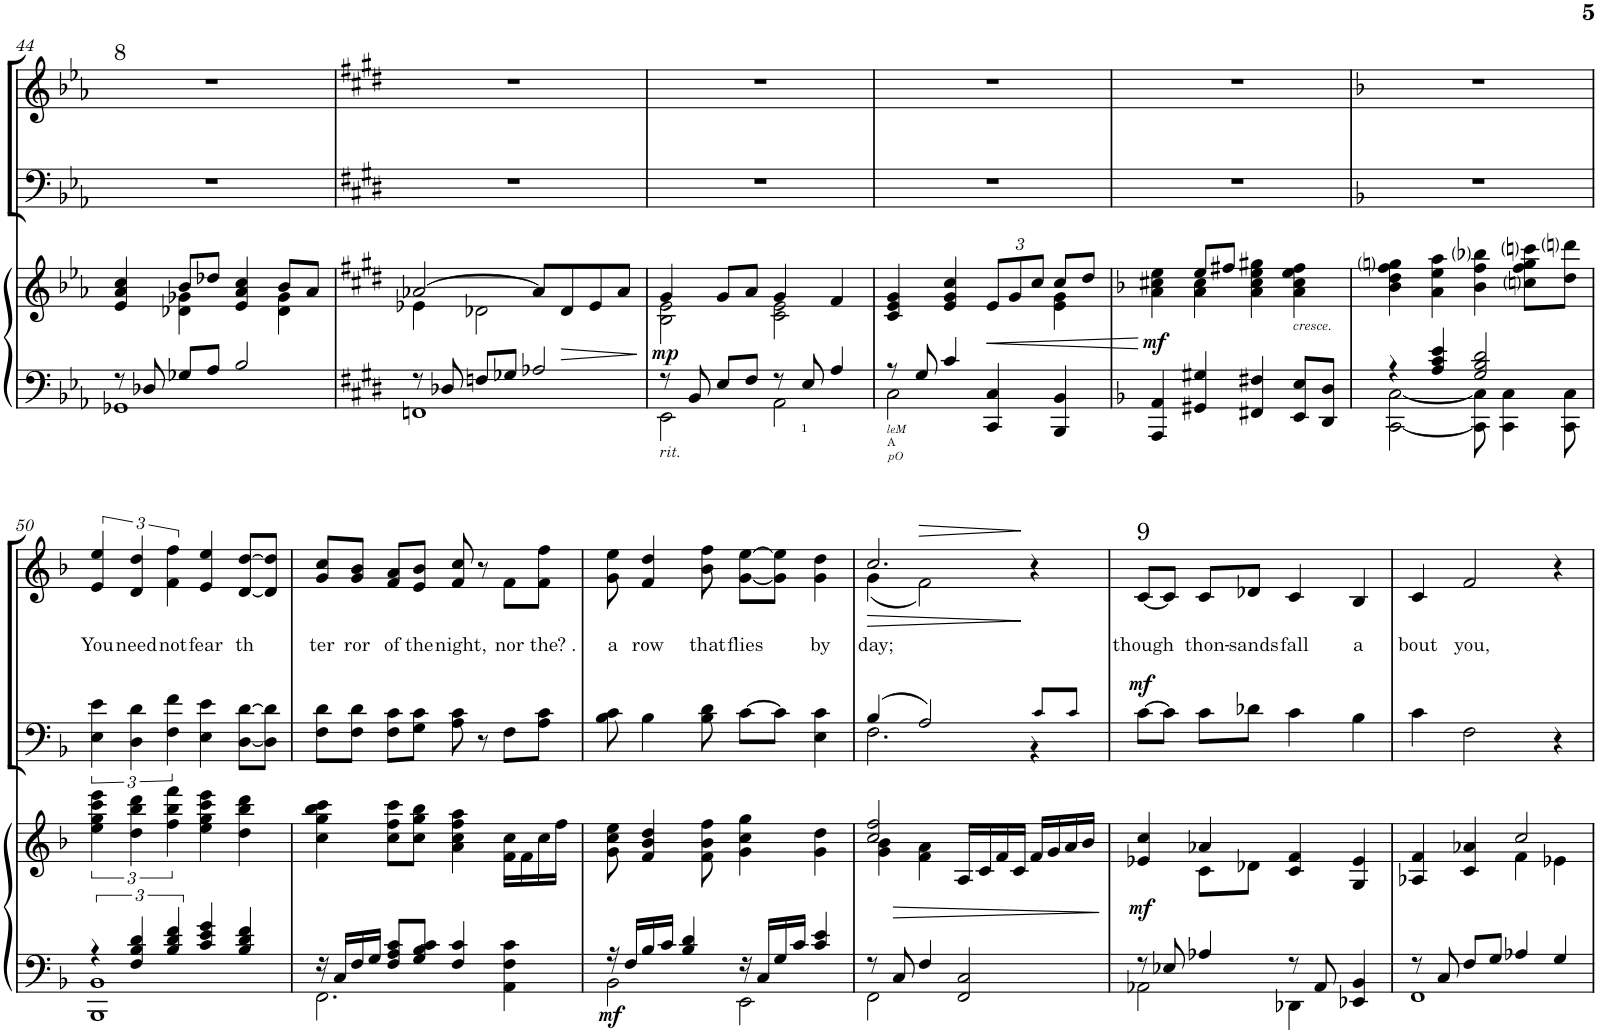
**kern	**kern	**dynam	**kern	**dynam	**kern	**text	**dynam
*part3	*part3	*part3	*part2	*part2	*part1	*part1	*part1
*staff4	*staff3	*staff3/4	*staff2	*staff2	*staff1	*staff1	*staff1
*I"Midi_1	*	*	*I"Midi_1	*	*I"Midi_1	*	*
!!LO:PB:g=z
*clefF4	*clefG2	*	*clefF4	*	*clefG2	*	*
*Trd0c3	*Trd0c3	*	*	*	*	*	*
*k[b-e-a-]	*k[b-e-a-]	*	*k[b-e-a-]	*	*k[b-e-a-]	*	*
*E-:	*E-:	*	*E-:	*	*E-:	*	*
*M4/4	*M4/4	*	*M4/4	*	*M4/4	*	*
=44	=44	=44	=44	=44	=44	=44	=44
*^	*^	*	*	*	*	*	*
!	!	!	!	!	!	!	!LO:TX:a:t=8	!	!
8r	1GG-X	4e-/ 4a-/ 4cc/	4ryy	.	1r	.	1r	.	.
8D-X/	.	.	.	.	.	.	.	.	.
8G-X/L	.	8b-/L	4d-X\ 4g-X\	.	.	.	.	.	.
8A-/J	.	8dd-X/J	.	.	.	.	.	.	.
2B-/	.	4e-/ 4a-/ 4cc/	4ryy	.	.	.	.	.	.
.	.	8b-/L	4d-\ 4g-\	.	.	.	.	.	.
.	.	8a-/J	.	.	.	.	.	.	.
=45	=45	=45	=45	=45	=45	=45	=45	=45	=45
*k[f#c#g#d#]	*	*k[f#c#g#d#]	*	*	*k[f#c#g#d#]	*	*k[f#c#g#d#]	*	*
*E:	*	*E:	*	*	*E:	*	*E:	*	*
8r	1FFn	[2a-X/	4e-X\	.	1r	.	1r	.	.
8D-X/	.	.	.	.	.	.	.	.	.
8Fn/L	.	.	2d-X\	.	.	.	.	.	.
8G-X/J	.	.	.	.	.	.	.	.	.
2A-X/	.	8a-/L]	.	.	.	.	.	.	.
!	!	!	!	!LO:HP:b	!	!	!	!	!
.	.	8d-/	.	>	.	.	.	.	.
.	.	8e-/	4ryy	.	.	.	.	.	.
.	.	8a-/J	.	.	.	.	.	.	.
=46	=46	=46	=46	=46	=46	=46	=46	=46	=46
!LO:TX:b:i:t=rit.	!	!	!	!	!	!	!	!	!
!	!	!	!	!LO:DY:b	!	!	!	!	!
8r	2EE\	4g#/	2B\ 2e\	mp	1r	.	1r	.	.
8BB/	.	.	.	.	.	.	.	.	.
8E/L	.	8g#/L	.	.	.	.	.	.	.
8F#/J	.	8a/J	.	.	.	.	.	.	.
8r	2AA\	4g#/	2c#\ 2e\	.	.	.	.	.	.
!LO:TX:b:t=1	!	!	!	!	!	!	!	!	!
8E/	.	.	.	.	.	.	.	.	.
4A/	.	4f#/	.	.	.	.	.	.	.
=47	=47	=47	=47	=47	=47	=47	=47	=47	=47
!LO:TX:b:i:t=leM	!	!	!	!	!	!	!	!	!
!LO:TX:b:t=A	!	!	!	!	!	!	!	!	!
!LO:TX:b:i:t=pO	!	!	!	!	!	!	!	!	!
8r	2C#\	4c#/ 4e/ 4g#/	2ryy	.	1r	.	1r	.	.
8G#/	.	.	.	.	.	.	.	.	.
4c#/	.	4e/ 4g#/ 4cc#/	.	.	.	.	.	.	.
*	*	*Xbrackettup	*	*	*	*	*	*	*
!	!	!	!	!LO:HP:b	!	!	!	!	!
4CC#/ 4C#/	2ryy	12e/L	4ryy	<	.	.	.	.	.
.	.	12g#/	.	.	.	.	.	.	.
.	.	12cc#/J	.	.	.	.	.	.	.
4BBB/ 4BB/	.	8cc#/L	4e\ 4g#\	.	.	.	.	.	.
.	.	8dd#/J	.	.	.	.	.	.	.
*v	*v	*	*	*	*	*	*	*	*
*	*v	*v	*	*	*	*	*	*
.	.	]	.	.	.	.	.
=48	=48	=48	=48	=48	=48	=48	=48
*k[b-]	*k[b-]	*	*	*	*	*	*
*F:	*F:	*	*	*	*	*	*
*	*^	*	*	*	*	*	*
!	!	!	!LO:DY:b	!	!	!	!	!
4AAA/ 4AA/	4a\ 4cc#X\ 4ee\	4ryy	mf	1r	.	1r	.	.
4GG#X/ 4G#X/	8ee/L	4a\ 4cc#\	.	.	.	.	.	.
.	8ff#X/J	.	.	.	.	.	.	.
4FF#X/ 4F#X/	4a\ 4cc#\ 4ee\ 4gg#X\	2ryy	.	.	.	.	.	.
!	!LO:TX:b:i:t=cresce.	!	!	!	!	!	!	!
8EE/ 8E/L	4a\ 4cc#\ 4ee\ 4ff#\	.	.	.	.	.	.	.
8DD/ 8D/J	.	.	.	.	.	.	.	.
*	*v	*v	*	*	*	*	*	*
=49	=49	=49	=49	=49	=49	=49	=49
*	*	*	*k[b-]	*	*k[b-]	*	*
*	*	*	*F:	*	*F:	*	*
*^	*	*	*	*	*	*	*
4r	[2CC\ [2C\	4b-\ 4dd\ 4ff\ 4ggni\	.	1r	.	1r	.	.
4A/ 4c/ 4e/	.	4a\ 4ee\ 4aa\	.	.	.	.	.	.
2G/ 2B-/ 2d/	8CC\] 8C\]	4b-\ 4ff\ 4bb-i\	.	.	.	.	.	.
.	4CC\ 4C\	.	.	.	.	.	.	.
.	.	8ccni\ 8ff\ 8gg\ 8cccni\L	.	.	.	.	.	.
.	8CC\ 8C\	8dd\ 8dddni\J	.	.	.	.	.	.
!!LO:LB:g=z
=50	=50	=50	=50	=50	=50	=50	=50	=50
*	*	*brackettup	*	*	*	*	*	*
!	!	!	!	!	!	!	!LO:LY:b	!
6r	1BBB- 1BB-	6ee\ 6gg\ 6ccc\ 6eee\	.	6E\ 6e\	.	6e/ 6ee/	You	.
!	!	!	!	!	!	!	!LO:LY:b	!
6F/ 6B-/ 6d/	.	6dd\ 6bb-\ 6ddd\	.	6D\ 6d\	.	6d/ 6dd/	need	.
!	!	!	!	!	!	!	!LO:LY:b	!
6B-/ 6d/ 6f/	.	6ff\ 6bb-\ 6fff\	.	6F\ 6f\	.	6f\ 6ff\	not	.
!	!	!	!	!	!	!	!LO:LY:b	!
4c/ 4e/ 4g/	.	4ee\ 4gg\ 4ccc\ 4eee\	.	4E\ 4e\	.	4e/ 4ee/	fear	.
!	!	!	!	!	!	!	!LO:LY:b	!
4B-/ 4d/ 4f/	.	4dd\ 4bb-\ 4ddd\	.	[8D\ [8d\L	.	[8d/ [8dd/L	th	.
.	.	.	.	8D\] 8d\]J	.	8d/] 8dd/]J	.	.
=51	=51	=51	=51	=51	=51	=51	=51	=51
!	!	!	!	!	!	!	!LO:LY:b	!
16r	2.FF\	4cc\ 4gg\ 4bb-\ 4ccc\	.	8F\ 8d\L	.	8g/ 8cc/L	ter	.
16C/LL	.	.	.	.	.	.	.	.
!	!	!	!	!	!	!	!LO:LY:b	!
16F/	.	.	.	8F\ 8d\J	.	8g/ 8b-/J	ror	.
16G/JJ	.	.	.	.	.	.	.	.
!	!	!	!	!	!	!	!LO:LY:b	!
8F/ 8A/ 8c/L	.	8cc\ 8ff\ 8ccc\L	.	8F\ 8c\L	.	8f/ 8a/L	of	.
!	!	!	!	!	!	!	!LO:LY:b	!
8G/ 8B-/ 8c/J	.	8cc\ 8gg\ 8bb-\J	.	8G\ 8c\J	.	8e/ 8b-/J	the	.
!	!	!	!	!	!	!	!LO:LY:b	!
4F/ 4c/	.	4a\ 4cc\ 4ff\ 4aa\	.	8A\ 8c\	.	8f/ 8cc/	night,	.
.	.	.	.	8r	.	8r	.	.
!	!	!	!	!	!	!	!LO:LY:b	!
4AA\ 4F\ 4c\	4ryy	16f\ 16cc\LL	.	8F\L	.	8f\L	nor	.
.	.	16f\	.	.	.	.	.	.
!	!	!	!	!	!	!	!LO:LY:b	!
.	.	16cc\	.	8A\ 8c\J	.	8f\ 8ff\J	the? .	.
.	.	16ff\JJ	.	.	.	.	.	.
=52	=52	=52	=52	=52	=52	=52	=52	=52
!	!	!	!LO:DY:b=2	!	!	!	!LO:LY:b	!
16r	2BB-\	8g\ 8cc\ 8ee\	mf	8B-\ 8c\	.	8g\ 8ee\	a	.
16F/LL	.	.	.	.	.	.	.	.
!	!	!	!	!	!	!	!LO:LY:b	!
16B-/	.	4f/ 4b-/ 4dd/	.	4B-\	.	4f/ 4dd/	row	.
16c/JJ	.	.	.	.	.	.	.	.
4B-/ 4d/	.	.	.	.	.	.	.	.
!	!	!	!	!	!	!	!LO:LY:b	!
.	.	8f\ 8b-\ 8ff\	.	8B-\ 8d\	.	8b-\ 8ff\	that	.
!	!	!	!	!	!	!	!LO:LY:b	!
16r	2EE\	4g\ 4cc\ 4gg\	.	[8c\L	.	[8g\ [8ee\L	flies	.
16C/LL	.	.	.	.	.	.	.	.
16G/	.	.	.	8c\J]	.	8g\] 8ee\]J	.	.
16c/JJ	.	.	.	.	.	.	.	.
!	!	!	!	!	!	!	!LO:LY:b	!
4c/ 4e/	.	4g\ 4dd\	.	4E\ 4c\	.	4g\ 4dd\	by	.
=53	=53	=53	=53	=53	=53	=53	=53	=53
*	*	*^	*	*^	*	*	*	*
!	!	!	!	!	!	!	!	!	!LO:LY:b	!LO:HP:b
*	*	*	*	*	*	*	*	*^	*	*
8r	2FF\	2cc/ 2ff/	4g\ 4b-\	.	(>4B-/	2.F\	.	2.cc/	(<4g\	day;	>
8C/	.	.	.	.	.	.	.	.	.	.	.
4F/	.	.	4f\ 4a\	.	2A/)	.	.	.	2f\)	.	.
2FF/ 2C/	2ryy	16A/LL	2ryy	.	.	.	.	.	.	.	.
.	.	16c/	.	.	.	.	.	.	.	.	.
.	.	16f/	.	.	.	.	.	.	.	.	.
.	.	16c/JJ	.	.	.	.	.	.	.	.	.
.	.	16f/LL	.	.	8c/L	4r	.	4r	4ryy	.	]
.	.	16g/	.	.	.	.	.	.	.	.	.
.	.	16a/	.	.	8c/J	.	.	.	.	.	.
.	.	16b-/JJ	.	.	.	.	.	.	.	.	.
*v	*v	*	*	*	*v	*v	*	*v	*v	*	*
*	*v	*v	*	*	*	*	*	*
.	.	[	.	.	.	.	.
=54	=54	=54	=54	=54	=54	=54	=54
*^	*^	*	*	*	*	*	*
!	!	!	!	!	!	!	!LO:TX:a:t=9	!	!
!	!	!	!	!LO:DY:b	!	!LO:DY:a	!	!LO:LY:b	!
8r	2AA-X\	4e-X/ 4cc/	4ryy	mf	[8c\L	mf	[8c/L	though	.
8E-X/	.	.	.	.	8c\J]	.	8c/J]	.	.
!	!	!	!	!	!	!	!	!LO:LY:b	!
4A-X/	.	4a-X/	8c\L	.	8c\L	.	8c/L	thon-	.
!	!	!	!	!	!	!	!	!LO:LY:b	!
.	.	.	8d-X\J	.	8d-X\J	.	8d-X/J	-sands	.
!	!	!	!	!	!	!	!	!LO:LY:b	!
8r	4DD-X\	4c/ 4f/	2ryy	.	4c\	.	4c/	fall	.
8AA-/	.	.	.	.	.	.	.	.	.
!	!	!	!	!	!	!	!	!LO:LY:b	!
4EE-X/ 4BB-/	4ryy	4G/ 4e-/	.	.	4B-\	.	4B-/	a	.
=55	=55	=55	=55	=55	=55	=55	=55	=55	=55
!	!	!	!	!	!	!	!	!LO:LY:b	!
8r	1FF	4A-X/ 4f/	2ryy	.	4c\	.	4c/	bout	.
8C/	.	.	.	.	.	.	.	.	.
!	!	!	!	!	!	!	!	!LO:LY:b	!
8F/L	.	4c/ 4a-X/	.	.	2F\	.	2f/	you,	.
8G/J	.	.	.	.	.	.	.	.	.
4A-X/	.	2cc/	4f\	.	.	.	.	.	.
4G/	.	.	4e-X\	.	4r	.	4r	.	.
*v	*v	*	*	*	*	*	*	*	*
*	*v	*v	*	*	*	*	*	*
=	=	=	=	=	=	=	=
*-	*-	*-	*-	*-	*-	*-	*-
